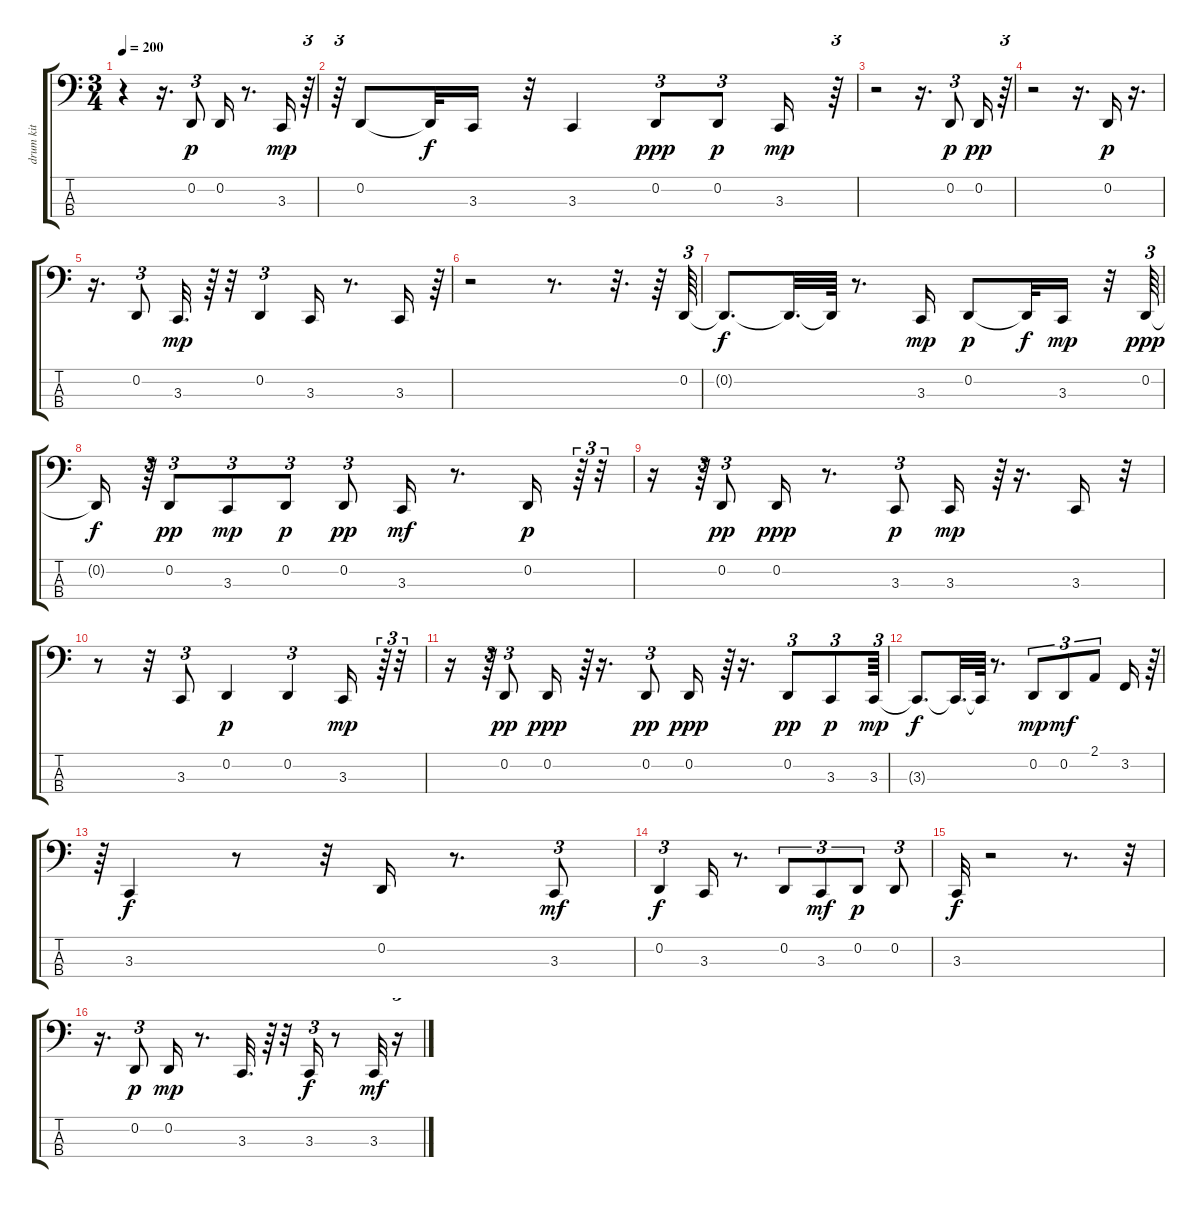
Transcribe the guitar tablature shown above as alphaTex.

\track (" drum kit (bass dr./snare dr./tom)" " drum kit ") {instrument brightacousticpiano}
\staff {score tabs}
\tuning (G2 D2 A1 E1) {hide}
\ts (3 4)
\tempo 200
\clef f4
\ks c
r.4{dy f} r.16{d} 0.2.8{tu (3 2) dy p} 0.2.16 r.8{d} 3.3.16{dy mp} r.64{tu (3 2)} |
r.64{tu (3 2)} 0.2.8 0.2{t}.32{dy f} 3.3.16 r.32 3.3.4 0.2.8{tu (3 2) dy ppp} 0.2.8{tu (3 2) dy p} 3.3.16{dy mp} r.64{tu (3 2)} |
r.2 r.16{d} 0.2.8{tu (3 2) dy p} 0.2.16{dy pp} r.64{tu (3 2)} |
r.2 r.16{d} 0.2.16{dy p} r.16{d} |
r.16{d} 0.2.8{tu (3 2)} 3.3.32{d dy mp} r.64 r.32 0.2.4{tu (3 2)} 3.3.16 r.8{d} 3.3.16 r.64{tu (3 2)} |
r.2 r.8{d} r.32{d} r.64 0.2.64{tu (3 2)} |
0.2{t}.8{d dy f} 0.2{t}.32{d} 0.2{t}.64 r.8{d} 3.3.16{dy mp} 0.2.8{dy p} 0.2{t}.32{dy f} 3.3.16{dy mp} r.32 0.2.64{tu (3 2) dy ppp} |
0.2{t}.16{dy f} r.64{tu (3 2)} 0.2.8{tu (3 2) dy pp} 3.3.8{tu (3 2) dy mp} 0.2.8{tu (3 2) dy p} 0.2.8{tu (3 2) dy pp} 3.3.16{dy mf} r.8{d} 0.2.16{dy p} r.64{tu (3 2)} r.32{tu (3 2)} |
r.16 r.64{tu (3 2)} 0.2.8{tu (3 2) dy pp} 0.2.16{dy ppp} r.8{d} 3.3.8{tu (3 2) dy p} 3.3.16{dy mp} r.64{tu (3 2)} r.16{d} 3.3.16 r.32 |
r.8 r.32 3.3.8{tu (3 2)} 0.2.4{dy p} 0.2.4{tu (3 2)} 3.3.16{dy mp} r.64{tu (3 2)} r.32{tu (3 2)} |
r.16 r.64{tu (3 2)} 0.2.8{tu (3 2) dy pp} 0.2.16{dy ppp} r.64{tu (3 2)} r.16{d} 0.2.8{tu (3 2) dy pp} 0.2.16{dy ppp} r.64{tu (3 2)} r.16{d} 0.2.8{tu (3 2) dy pp} 3.3.8{tu (3 2) dy p} 3.3.64{tu (3 2) dy mp} |
3.3{t}.8{d dy f} 3.3{t}.32{d} 3.3{t}.64 r.8{d} 0.2.8{tu (3 2) dy mp} 0.2.8{tu (3 2) dy mf} 2.1.8{tu (3 2)} 3.2.16 r.64{tu (3 2)} |
r.64{tu (3 2)} 3.3.4{dy f} r.8 r.32 0.2.16 r.8{d} 3.3.8{tu (3 2) dy mf} |
0.2.4{tu (3 2) dy f} 3.3.16 r.8{d} 0.2.8{tu (3 2)} 3.3.8{tu (3 2) dy mf} 0.2.8{tu (3 2) dy p} 0.2.8{tu (3 2)} |
3.3.32{dy f} r.2 r.8{d} r.32 |
r.16{d} 0.2.8{tu (3 2) dy p} 0.2.16{dy mp} r.8{d} 3.3.32{d} r.64 r.32 3.3.16{tu (3 2) dy f} r.8 3.3.32{dy mf} r.16{tu (3 2)}
